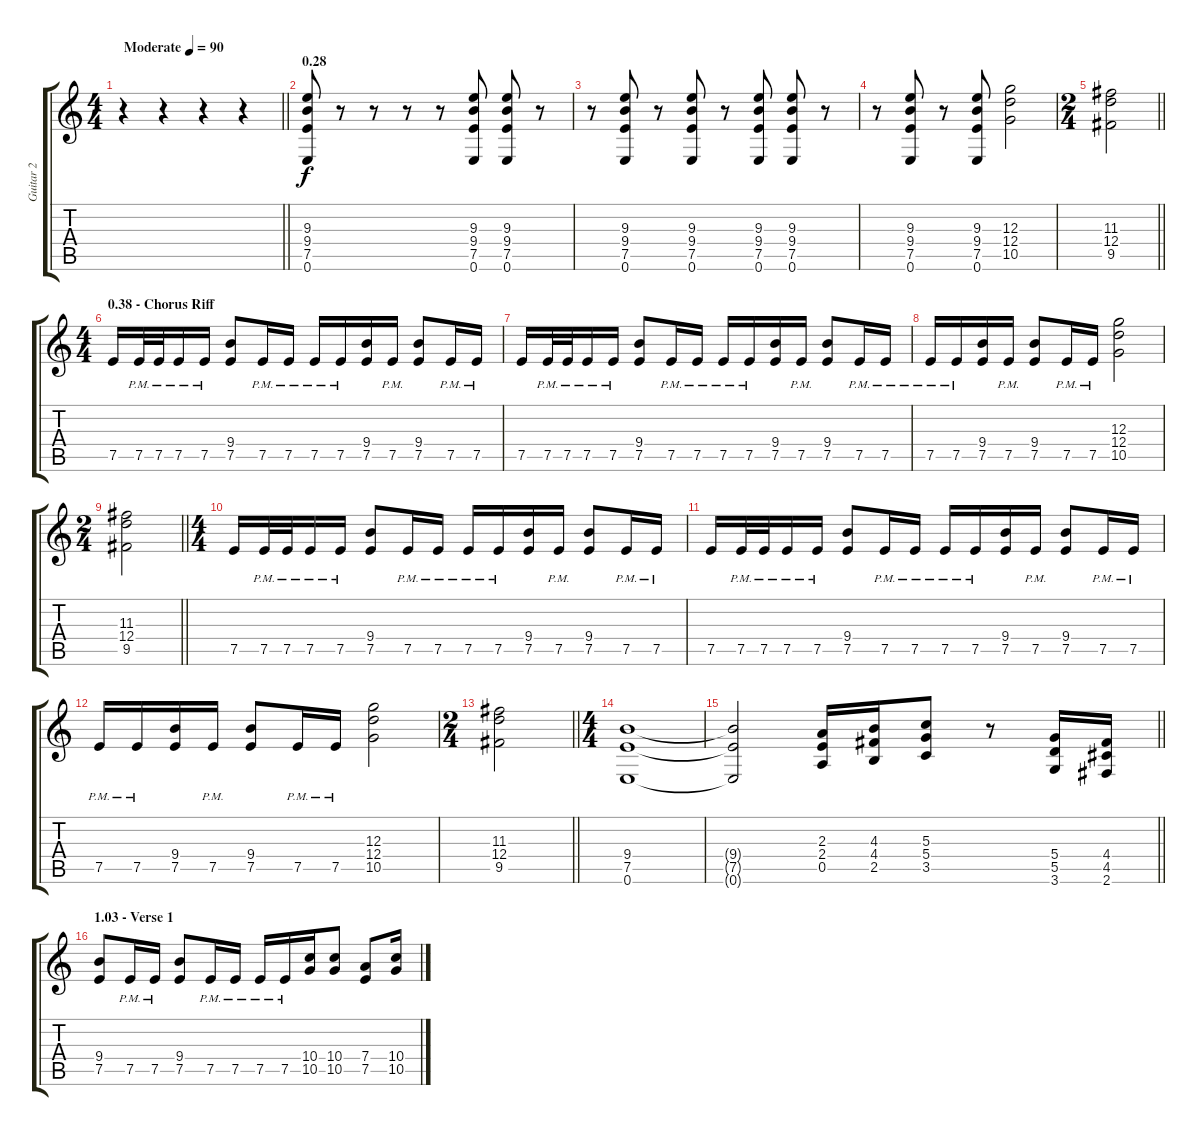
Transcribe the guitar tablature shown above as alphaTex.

\track ("Guitar 2" "Guitar 2") {instrument distortionguitar}
\staff {score tabs}
\tuning (E4 B3 G3 D3 A2 E2) {hide}
\ts (4 4)
\tempo (90 "Moderate")
\clef g2
\barLineRight lightlight
\ks c
r.4{dy f instrument distortionguitar} r.4 r.4 r.4 |
\section ("" "0.28")
(9.3 9.4 7.5 0.6).8 r.8 r.8 r.8 r.8 (9.3 9.4 7.5 0.6).8 (9.3 9.4 7.5 0.6).8 r.8 |
r.8 (9.3 9.4 7.5 0.6).8 r.8 (9.3 9.4 7.5 0.6).8 r.8 (9.3 9.4 7.5 0.6).8 (9.3 9.4 7.5 0.6).8 r.8 |
r.8 (9.3 9.4 7.5 0.6).8 r.8 (9.3 9.4 7.5 0.6).8 (12.3 12.4 10.5).2 |
\ts (2 4)
\barLineRight lightlight
(11.3 12.4 9.5).2 |
\ts (4 4)
\section ("" "0.38 - Chorus Riff")
7.5.16 7.5{pm}.32 7.5{pm}.32 7.5{pm}.16 7.5{pm}.16 (9.4 7.5).8 7.5{pm}.16 7.5{pm}.16 7.5{pm}.16 7.5{pm}.16 (9.4 7.5).16 7.5{pm}.16 (9.4 7.5).8 7.5{pm}.16 7.5{pm}.16 |
7.5.16 7.5{pm}.32 7.5{pm}.32 7.5{pm}.16 7.5{pm}.16 (9.4 7.5).8 7.5{pm}.16 7.5{pm}.16 7.5{pm}.16 7.5{pm}.16 (9.4 7.5).16 7.5{pm}.16 (9.4 7.5).8 7.5{pm}.16 7.5{pm}.16 |
7.5{pm}.16 7.5{pm}.16 (9.4 7.5).16 7.5{pm}.16 (9.4 7.5).8 7.5{pm}.16 7.5{pm}.16 (12.3 12.4 10.5).2 |
\ts (2 4)
\barLineRight lightlight
(11.3 12.4 9.5).2 |
\ts (4 4)
7.5.16 7.5{pm}.32 7.5{pm}.32 7.5{pm}.16 7.5{pm}.16 (9.4 7.5).8 7.5{pm}.16 7.5{pm}.16 7.5{pm}.16 7.5{pm}.16 (9.4 7.5).16 7.5{pm}.16 (9.4 7.5).8 7.5{pm}.16 7.5{pm}.16 |
7.5.16 7.5{pm}.32 7.5{pm}.32 7.5{pm}.16 7.5{pm}.16 (9.4 7.5).8 7.5{pm}.16 7.5{pm}.16 7.5{pm}.16 7.5{pm}.16 (9.4 7.5).16 7.5{pm}.16 (9.4 7.5).8 7.5{pm}.16 7.5{pm}.16 |
7.5{pm}.16 7.5{pm}.16 (9.4 7.5).16 7.5{pm}.16 (9.4 7.5).8 7.5{pm}.16 7.5{pm}.16 (12.3 12.4 10.5).2 |
\ts (2 4)
\barLineRight lightlight
(11.3 12.4 9.5).2 |
\ts (4 4)
(9.4 7.5 0.6).1 |
\barLineRight lightlight
(9.4{t} 7.5{t} 0.6{t}).2 (2.3 2.4 0.5).16 (4.3 4.4 2.5).16 (5.3 5.4 3.5).8 r.8 (5.4 5.5 3.6).16 (4.4 4.5 2.6).16 |
\section ("" "1.03 - Verse 1")
(9.4 7.5).8 7.5{pm}.16 7.5{pm}.16 (9.4 7.5).8 7.5{pm}.16 7.5{pm}.16 7.5{pm}.16 7.5{pm}.16 (10.4 10.5).16 (10.4 10.5).8 (7.4 7.5).8 (10.4 10.5).16
